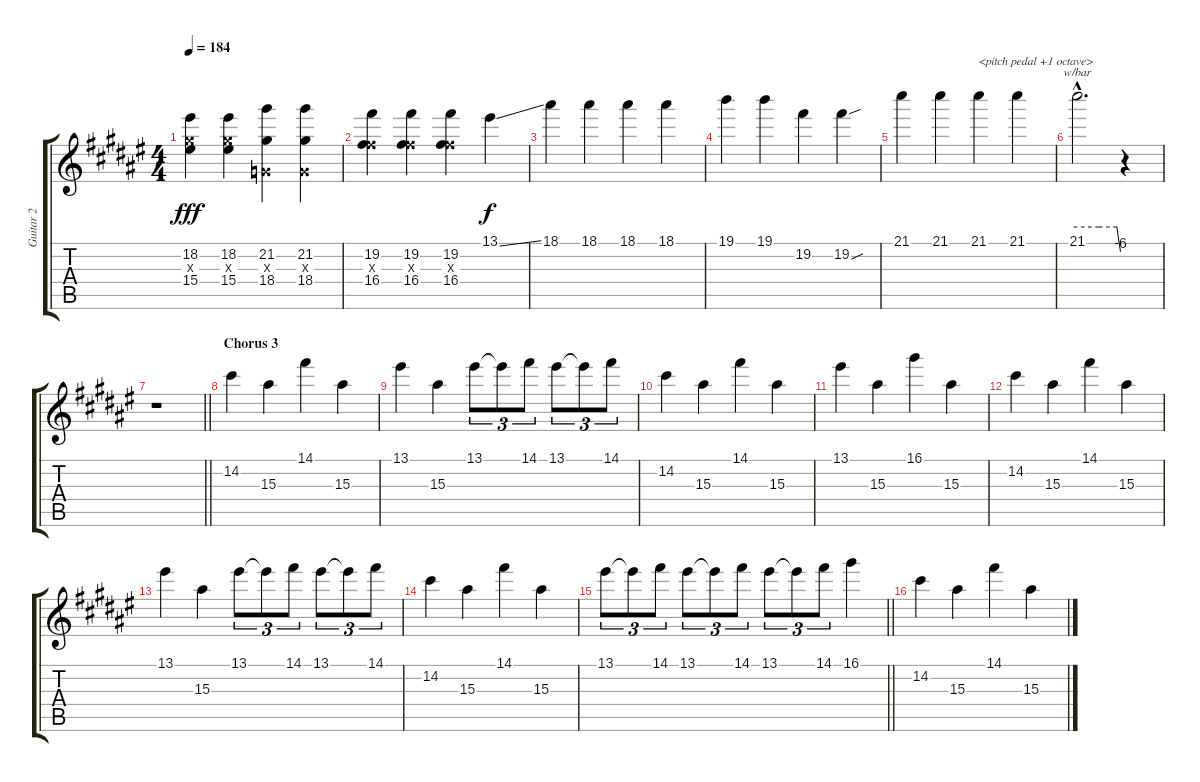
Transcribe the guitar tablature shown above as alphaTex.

\track ("Guitar 2" "Guitar 2") {instrument overdrivenguitar}
\staff {score tabs}
\tuning (E4 B3 G3 D3 A2 E2) {hide}
\ts (4 4)
\tempo 184
\clef g2
\ks f#
(18.2 13.3{x} 15.4).4{dy fff} (18.2 13.3{x} 15.4).4 (21.2 0.3{x} 18.4).4 (21.2 0.3{x} 18.4).4 |
(19.2 11.3{x} 16.4).4 (19.2 11.3{x} 16.4).4 (19.2 11.3{x} 16.4).4 13.1{ss}.4{dy f} |
18.1.4 18.1.4 18.1.4 18.1.4 |
19.1.4 19.1.4 19.2.4 19.2{sou}.4 |
21.1.4 21.1.4 21.1.4{txt "<pitch pedal +1 octave>"} 21.1.4 |
21.1{hac}.2{d tbe (custom default 0 0 30 0 55 0 60 -24)} r.4 |
\barLineRight lightlight
r.1 |
\section ("" "Chorus 3")
14.2.4{volume 11 balance 1 instrument overdrivenguitar} 15.3.4 14.1.4 15.3.4 |
13.1.4 15.3.4 13.1.8{tu (3 2)} 13.1{t}.8{tu (3 2)} 14.1.8{tu (3 2)} 13.1.8{tu (3 2)} 13.1{t}.8{tu (3 2)} 14.1.8{tu (3 2)} |
14.2.4 15.3.4 14.1.4 15.3.4 |
13.1.4 15.3.4 16.1.4 15.3.4 |
14.2.4 15.3.4 14.1.4 15.3.4 |
13.1.4 15.3.4 13.1.8{tu (3 2)} 13.1{t}.8{tu (3 2)} 14.1.8{tu (3 2)} 13.1.8{tu (3 2)} 13.1{t}.8{tu (3 2)} 14.1.8{tu (3 2)} |
14.2.4 15.3.4 14.1.4 15.3.4 |
\barLineRight lightlight
13.1.8{tu (3 2)} 13.1{t}.8{tu (3 2)} 14.1.8{tu (3 2)} 13.1.8{tu (3 2)} 13.1{t}.8{tu (3 2)} 14.1.8{tu (3 2)} 13.1.8{tu (3 2)} 13.1{t}.8{tu (3 2)} 14.1.8{tu (3 2)} 16.1.4 |
14.2.4 15.3.4 14.1.4 15.3.4
